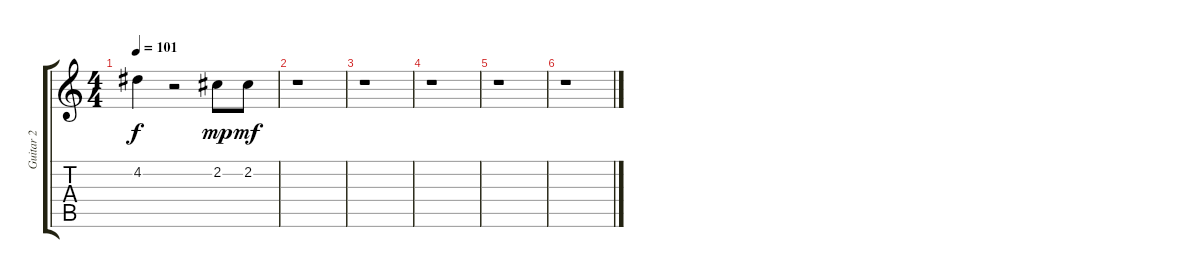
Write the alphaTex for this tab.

\track ("Guitar 2" "Guitar 2") {instrument distortionguitar}
\staff {score tabs}
\tuning (E4 B3 G3 D3 A2 E2) {hide}
\ts (4 4)
\tempo 101
\clef g2
\ks c
4.2{t}.4{dy f} r.2 2.2.8{dy mp volume 11} 2.2.8{dy mf} |
r.1 |
r.1 |
r.1 |
r.1 |
r.1
